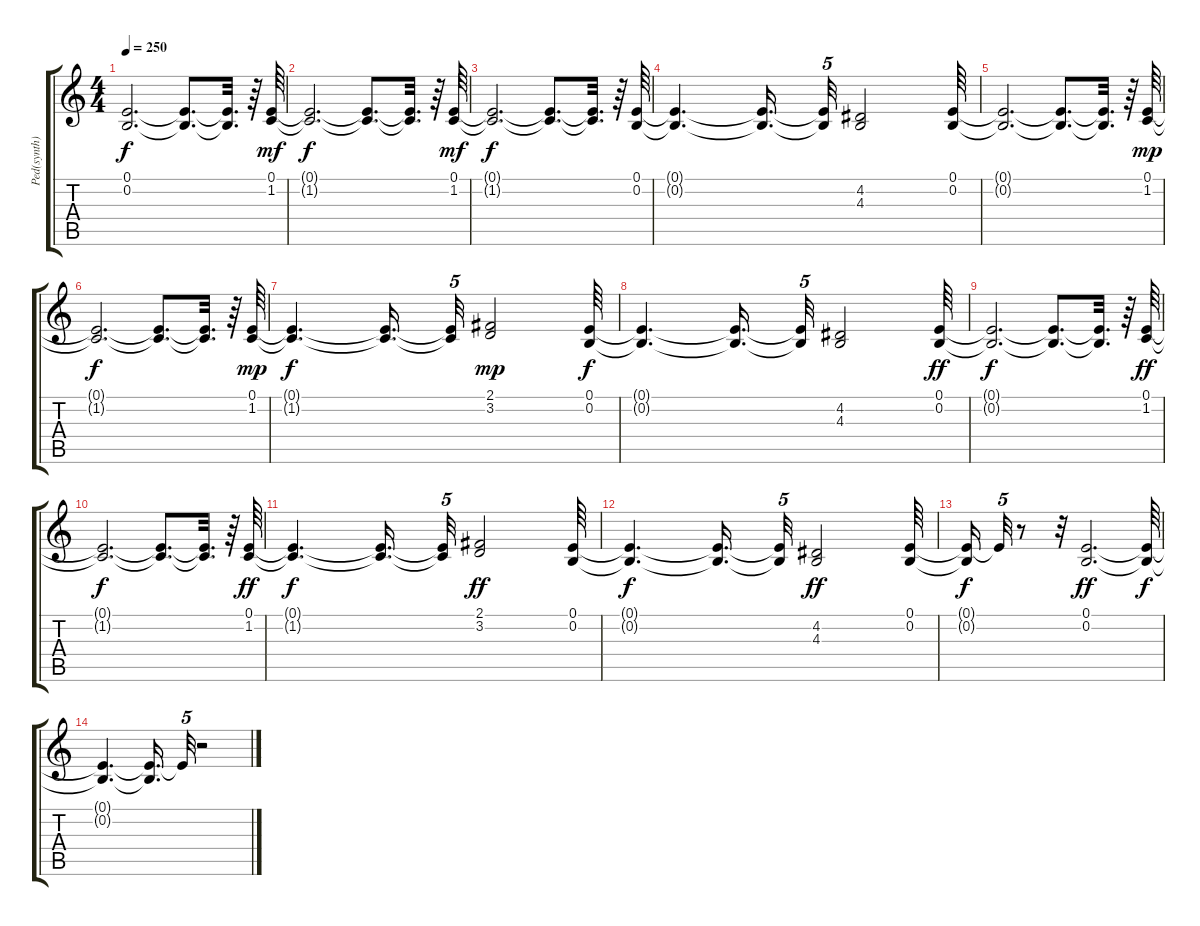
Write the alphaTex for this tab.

\track ("Ped(synth)" "Ped(synth)") {instrument pad8sweep}
\staff {score tabs}
\tuning (E4 B3 G3 D3 A2 E2) {hide}
\ts (4 4)
\tempo 250
\clef g2
\ks c
(0.1{t} 0.2{t}).2{d dy f} (0.1{t} 0.2{t}).8{d} (0.1{t} 0.2{t}).32{d} r.64 (0.1 1.2).64{dy mf} |
(0.1{t} 1.2{t}).2{d dy f} (0.1{t} 1.2{t}).8{d} (0.1{t} 1.2{t}).32{d} r.64 (0.1 1.2).64{dy mf} |
(0.1{t} 1.2{t}).2{d dy f} (0.1{t} 1.2{t}).8{d} (0.1{t} 1.2{t}).32{d} r.64 (0.1 0.2).64 |
(0.1{t} 0.2{t}).4{d} (0.1{t} 0.2{t}).16{d} (0.1{t} 0.2{t}).32{tu (5 4)} (4.2 4.3).2 (0.1 0.2).64 |
(0.1{t} 0.2{t}).2{d} (0.1{t} 0.2{t}).8{d} (0.1{t} 0.2{t}).32{d} r.64 (0.1 1.2).64{dy mp} |
(0.1{t} 1.2{t}).2{d dy f} (0.1{t} 1.2{t}).8{d} (0.1{t} 1.2{t}).32{d} r.64 (0.1 1.2).64{dy mp} |
(0.1{t} 1.2{t}).4{d dy f} (0.1{t} 1.2{t}).16{d} (0.1{t} 1.2{t}).32{tu (5 4)} (2.1 3.2).2{dy mp} (0.1 0.2).64{dy f volume 9} |
(0.1{t} 0.2{t}).4{d} (0.1{t} 0.2{t}).16{d} (0.1{t} 0.2{t}).32{tu (5 4)} (4.2 4.3).2{volume 8} (0.1 0.2).64{dy ff volume 8} |
(0.1{t} 0.2{t}).2{d dy f} (0.1{t} 0.2{t}).8{d} (0.1{t} 0.2{t}).32{d} r.64 (0.1 1.2).64{dy ff volume 6} |
(0.1{t} 1.2{t}).2{d dy f} (0.1{t} 1.2{t}).8{d} (0.1{t} 1.2{t}).32{d} r.64 (0.1 1.2).64{dy ff volume 5} |
(0.1{t} 1.2{t}).4{d dy f} (0.1{t} 1.2{t}).16{d} (0.1{t} 1.2{t}).32{tu (5 4)} (2.1 3.2).2{dy ff volume 4} (0.1 0.2).64{volume 3} |
(0.1{t} 0.2{t}).4{d dy f} (0.1{t} 0.2{t}).16{d} (0.1{t} 0.2{t}).32{tu (5 4)} (4.2 4.3).2{dy ff volume 3} (0.1 0.2).64{volume 2} |
(0.1{t} 0.2{t}).16{dy f} 0.1{t}.32{tu (5 4)} r.8 r.32 (0.1 0.2).2{d dy ff volume 1} (0.1{t} 0.2{t}).64{dy f} |
(0.1{t} 0.2{t}).4{d} (0.1{t} 0.2{t}).16{d} 0.1{t}.32{tu (5 4)} r.2
